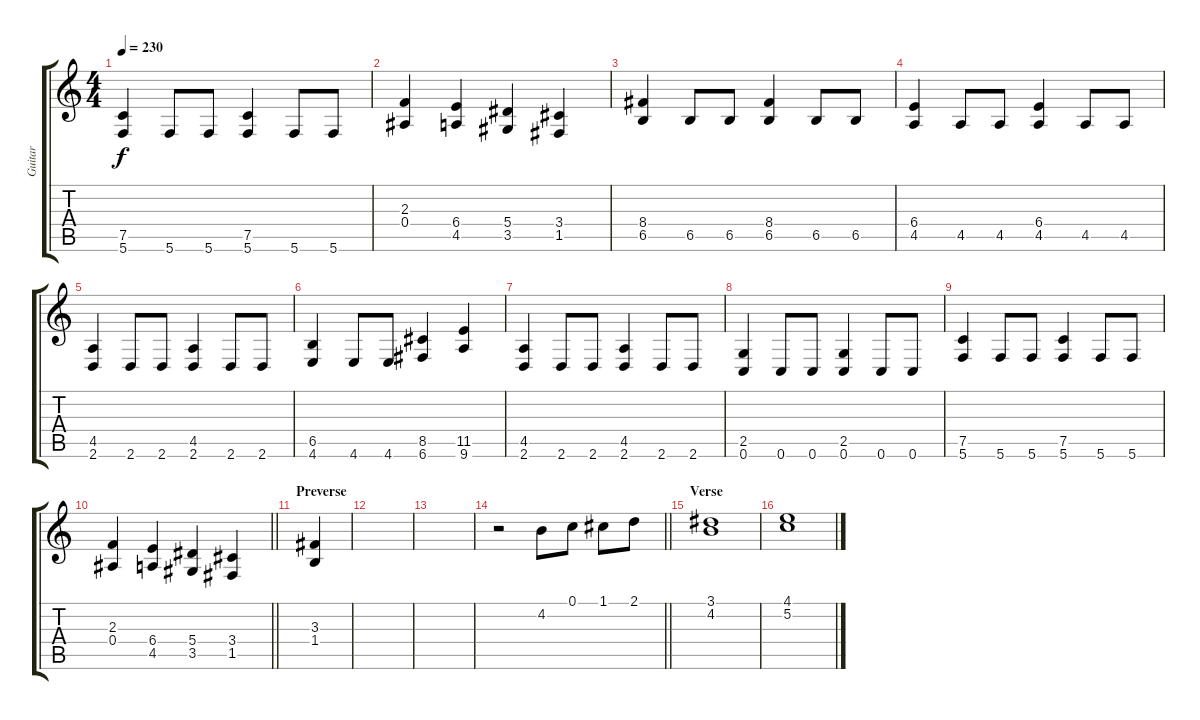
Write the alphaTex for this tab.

\track ("Guitar" "Guitar") {instrument distortionguitar}
\staff {score tabs}
\tuning (C4 G3 Eb3 Bb2 F2 C2) {hide}
\ts (4 4)
\tempo 230
\clef g2
\ks c
(7.5 5.6).4{dy f} 5.6.8 5.6.8 (7.5 5.6).4 5.6.8 5.6.8 |
(2.3 0.4).4 (6.4 4.5).4 (5.4 3.5).4 (3.4 1.5).4 |
(8.4 6.5).4 6.5.8 6.5.8 (8.4 6.5).4 6.5.8 6.5.8 |
(6.4 4.5).4 4.5.8 4.5.8 (6.4 4.5).4 4.5.8 4.5.8 |
(4.5 2.6).4 2.6.8 2.6.8 (4.5 2.6).4 2.6.8 2.6.8 |
(6.5 4.6).4 4.6.8 4.6.8 (8.5 6.6).4 (11.5 9.6).4 |
(4.5 2.6).4 2.6.8 2.6.8 (4.5 2.6).4 2.6.8 2.6.8 |
(2.5 0.6).4 0.6.8 0.6.8 (2.5 0.6).4 0.6.8 0.6.8 |
(7.5 5.6).4 5.6.8 5.6.8 (7.5 5.6).4 5.6.8 5.6.8 |
\barLineRight lightlight
(2.3 0.4).4 (6.4 4.5).4 (5.4 3.5).4 (3.4 1.5).4 |
\section ("" "Preverse ")
(3.3 1.4).4 |
|
|
\barLineRight lightlight
r.2 4.2.8 0.1.8 1.1.8 2.1.8 |
\section ("" "Verse")
(3.1 4.2).1 |
(4.1 5.2).1
